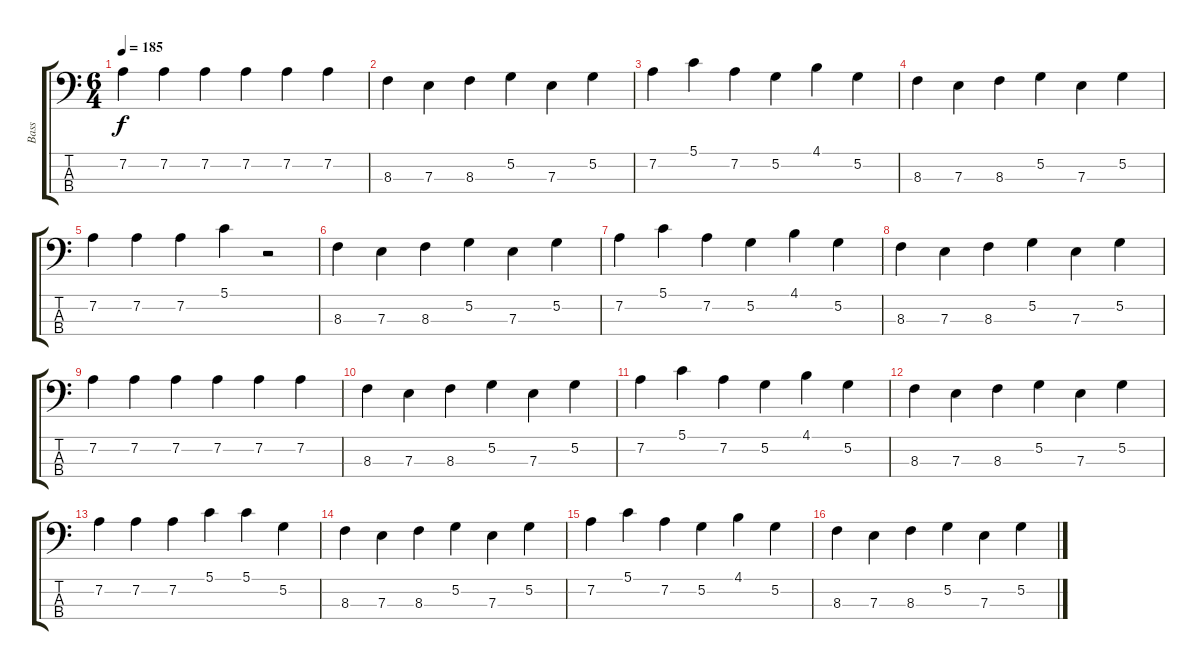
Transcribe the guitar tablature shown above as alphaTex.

\track ("Bass" "Bass") {instrument electricbassfinger}
\staff {score tabs}
\tuning (G2 D2 A1 E1) {hide}
\ts (6 4)
\tempo 185
\clef f4
\ks c
7.2.4{dy f} 7.2.4 7.2.4 7.2.4 7.2.4 7.2.4 |
8.3.4 7.3.4 8.3.4 5.2.4 7.3.4 5.2.4 |
7.2.4 5.1.4 7.2.4 5.2.4 4.1.4 5.2.4 |
8.3.4 7.3.4 8.3.4 5.2.4 7.3.4 5.2.4 |
7.2.4 7.2.4 7.2.4 5.1.4 r.2 |
8.3.4 7.3.4 8.3.4 5.2.4 7.3.4 5.2.4 |
7.2.4 5.1.4 7.2.4 5.2.4 4.1.4 5.2.4 |
8.3.4 7.3.4 8.3.4 5.2.4 7.3.4 5.2.4 |
7.2.4 7.2.4 7.2.4 7.2.4 7.2.4 7.2.4 |
8.3.4 7.3.4 8.3.4 5.2.4 7.3.4 5.2.4 |
7.2.4 5.1.4 7.2.4 5.2.4 4.1.4 5.2.4 |
8.3.4 7.3.4 8.3.4 5.2.4 7.3.4 5.2.4 |
7.2.4 7.2.4 7.2.4 5.1.4 5.1.4 5.2.4 |
8.3.4 7.3.4 8.3.4 5.2.4 7.3.4 5.2.4 |
7.2.4 5.1.4 7.2.4 5.2.4 4.1.4 5.2.4 |
8.3.4 7.3.4 8.3.4 5.2.4 7.3.4 5.2.4
